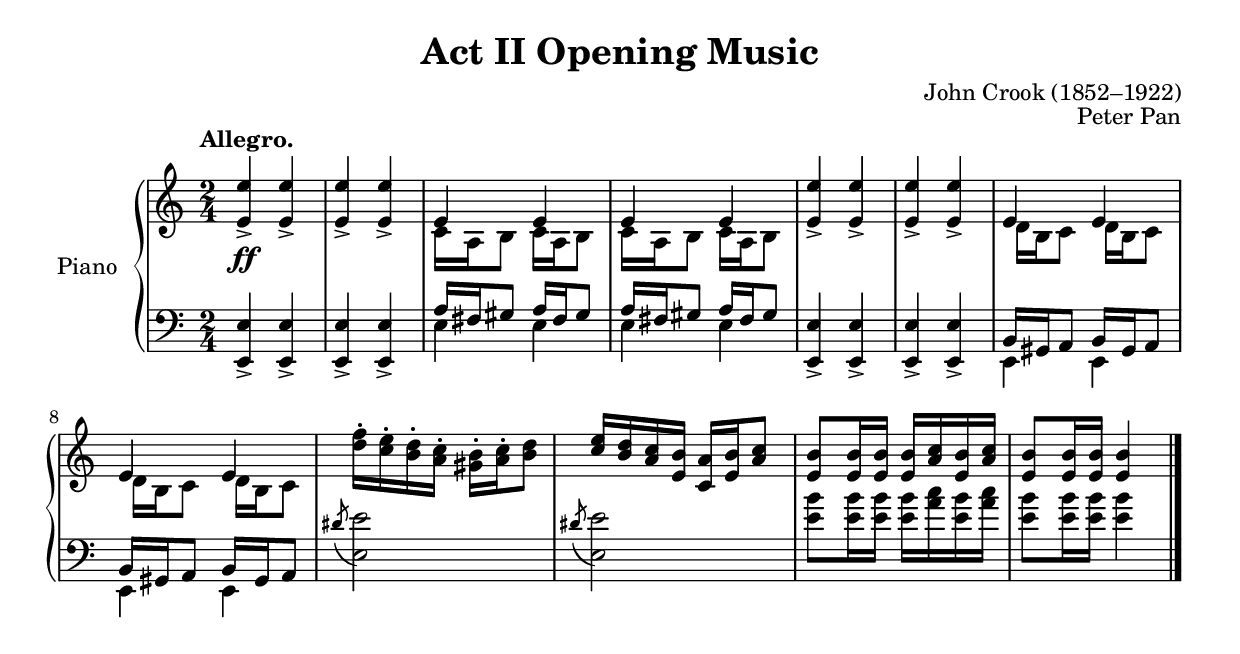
\version "2.19.52"
\language "english"
\include "Peter_Pan.ily"

\include "articulate.ly"

\header {
  title = "Act II Opening Music"
% style = "Incidental"
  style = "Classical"
}

\tagGroup #'(midi-only score-only)


dynamics = {
  \set Score.tempoHideNote = ##t

  \time 2/4
  \tempo "Allegro." 4 = 132

	<>\ff
	s2*12	|

  \bar "|."
}

upper = \relative {
  \clef treble

  \key e \phrygian

	<e' e'>4->			q->				|
	q->				q->				|
  << {
	e4				e				|
	e				e				|
  } \\ {
	c16	a	b8		c16	a	b8		|
	c16	a	b8		c16	a	b8		|
  } >>

	<e e'>4->			q->				|
	q->				q->				|
  << {
	e4				e				|
	e				e				|
  } \\ {
	d16	b	c8		d16	b	c8		|
	d16	b	c8		d16	b	c8		|
  } >>

	<d' f>16-.
		<c e>-.	<b d>-.	<a c>-.	<gs b>-.<a c>-.	<b d>8		|
	<c e>16	<b d>	<a c>	<e b'>	<c a'>	<e b'>	<a c>8		|
	<e b'>8		q16	q	q	<a c>	<e b'>	<a c>	|
	<e b'>8		q16	q	q4				|
}

lower = \relative {
  \clef bass

  \key e \phrygian

	<e e,>4->			q->				|
	q->				q->				|
  << {
	a16	fs	gs8		a16	fs	gs8		|
	a16	fs	gs8		a16	fs	gs8		|
  } \\ {
	e4				e				|
	e				e				|
  } >>

	<e e,>4->			q->				|
	q->				q->				|
  << {
	b16	gs	a8		b16	gs	a8		|
	b16	gs	a8		b16	gs	a8		|
  } \\ {
	e4				e				|
	e				e				|
  } >>

	\acciaccatura ds''8 <e e,>2					|
	\acciaccatura ds8 <e e,>2					|
	<e b'>8		q16	q	q	<a c>	<e b'>	<a c>	|
	<e b'>8		q16	q	q4				|
}


\score {
  \new PianoStaff
    \with {
      instrumentName = #"Piano"
    }
  \keepWithTag #'score-only
  <<
    \new Staff = "upper" \upper
    \new Dynamics = "dynamics" \dynamics
    \new Staff = "lower" \lower
  >>
  \layout {}
}

\score {
  \new PianoStaff
    \with {
      midiInstrument = #"acoustic grand"
    }
  \keepWithTag #'midi-only
  <<
    \new Staff = "upper"
    \articulate
    \unfoldRepeats
    <<
      \upper
      \dynamics
    >>
    \new Staff = "lower"
    \articulate
    \unfoldRepeats
    <<
      \lower
      \dynamics
    >>
  >>
  \midi {}
  % \layout {}
}
